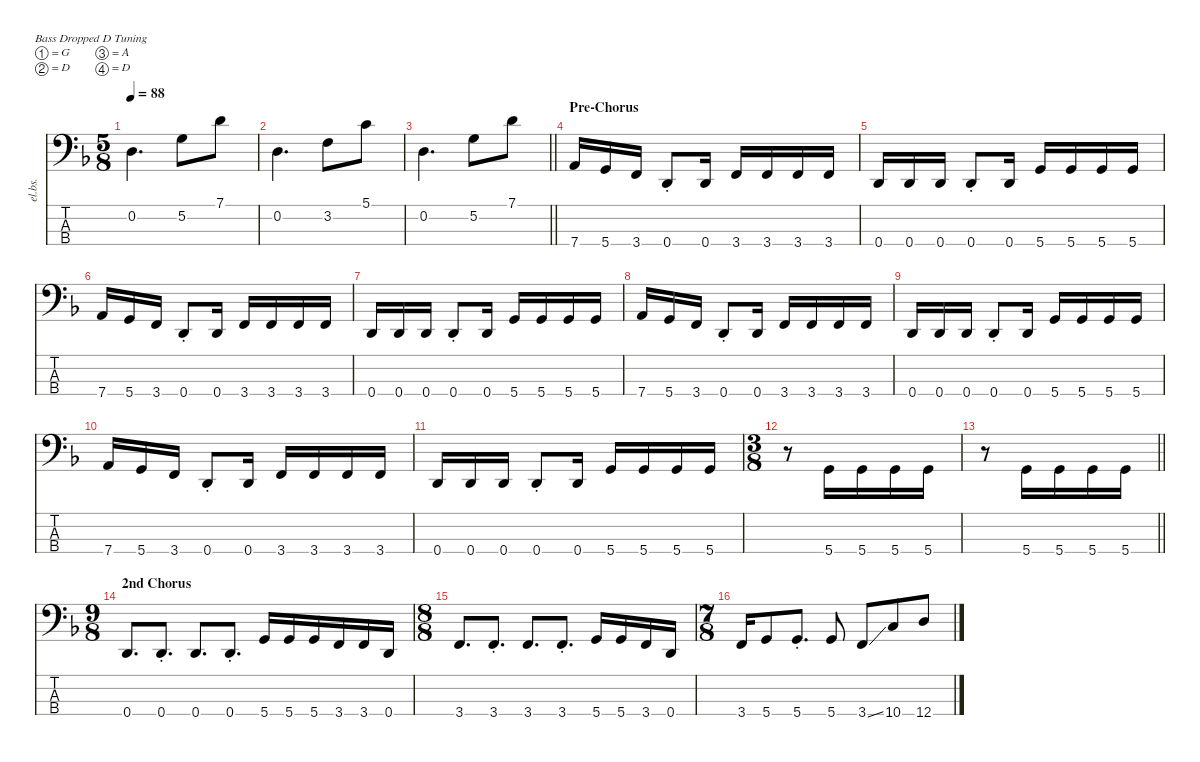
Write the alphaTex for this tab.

\defaultSystemsLayout 4
\hideDynamics
\bracketExtendMode nobrackets
\otherSystemsTrackNameOrientation horizontal
\track ("Bass w/ whammy" "el.bs.") {instrument electricbasspick}
\staff {score tabs}
\tuning (G2 D2 A1 D1)
\ts (5 8)
\tempo 88
\clef f4
\ks dminor
0.2{acc forcenatural}.4{d dy f beam Down beam split} 5.2{acc forcenatural}.8{beam Down} 7.1{acc forcenatural}.8{beam Down} |
0.2{acc forcenatural}.4{d beam Down} 3.2{acc forcenatural}.8{beam Down} 5.1{acc forcenatural}.8{beam Down} |
\barLineRight lightlight
0.2{acc forcenatural}.4{d beam Down beam split} 5.2{acc forcenatural}.8{beam Down} 7.1{acc forcenatural}.8{beam Down} |
\section ("" "Pre-Chorus")
7.4{acc forcenatural}.16{beam Up} 5.4{acc forcenatural}.16{beam Up beam merge} 3.4{acc forcenatural}.16{beam Up beam split} 0.4{st acc forcenatural}.8{beam Up beam merge} 0.4{acc forcenatural}.16{beam Up beam split} 3.4{acc forcenatural}.16{beam Up} 3.4{acc forcenatural}.16{beam Up beam merge} 3.4{acc forcenatural}.16{beam Up} 3.4{acc forcenatural}.16{beam Up} |
0.4{acc forcenatural}.16{beam Up} 0.4{acc forcenatural}.16{beam Up beam merge} 0.4{acc forcenatural}.16{beam Up beam split} 0.4{st acc forcenatural}.8{beam Up beam merge} 0.4{acc forcenatural}.16{beam Up beam split} 5.4{acc forcenatural}.16{beam Up} 5.4{acc forcenatural}.16{beam Up beam merge} 5.4{acc forcenatural}.16{beam Up} 5.4{acc forcenatural}.16{beam Up} |
7.4{acc forcenatural}.16{beam Up} 5.4{acc forcenatural}.16{beam Up beam merge} 3.4{acc forcenatural}.16{beam Up beam split} 0.4{st acc forcenatural}.8{beam Up beam merge} 0.4{acc forcenatural}.16{beam Up beam split} 3.4{acc forcenatural}.16{beam Up} 3.4{acc forcenatural}.16{beam Up beam merge} 3.4{acc forcenatural}.16{beam Up} 3.4{acc forcenatural}.16{beam Up} |
0.4{acc forcenatural}.16{beam Up} 0.4{acc forcenatural}.16{beam Up beam merge} 0.4{acc forcenatural}.16{beam Up beam split} 0.4{st acc forcenatural}.8{beam Up beam merge} 0.4{acc forcenatural}.16{beam Up beam split} 5.4{acc forcenatural}.16{beam Up} 5.4{acc forcenatural}.16{beam Up beam merge} 5.4{acc forcenatural}.16{beam Up} 5.4{acc forcenatural}.16{beam Up} |
7.4{acc forcenatural}.16{beam Up} 5.4{acc forcenatural}.16{beam Up beam merge} 3.4{acc forcenatural}.16{beam Up beam split} 0.4{st acc forcenatural}.8{beam Up beam merge} 0.4{acc forcenatural}.16{beam Up beam split} 3.4{acc forcenatural}.16{beam Up} 3.4{acc forcenatural}.16{beam Up beam merge} 3.4{acc forcenatural}.16{beam Up} 3.4{acc forcenatural}.16{beam Up} |
0.4{acc forcenatural}.16{beam Up} 0.4{acc forcenatural}.16{beam Up beam merge} 0.4{acc forcenatural}.16{beam Up beam split} 0.4{st acc forcenatural}.8{beam Up beam merge} 0.4{acc forcenatural}.16{beam Up beam split} 5.4{acc forcenatural}.16{beam Up} 5.4{acc forcenatural}.16{beam Up beam merge} 5.4{acc forcenatural}.16{beam Up} 5.4{acc forcenatural}.16{beam Up} |
7.4{acc forcenatural}.16{beam Up} 5.4{acc forcenatural}.16{beam Up beam merge} 3.4{acc forcenatural}.16{beam Up beam split} 0.4{st acc forcenatural}.8{beam Up beam merge} 0.4{acc forcenatural}.16{beam Up beam split} 3.4{acc forcenatural}.16{beam Up} 3.4{acc forcenatural}.16{beam Up beam merge} 3.4{acc forcenatural}.16{beam Up} 3.4{acc forcenatural}.16{beam Up} |
0.4{acc forcenatural}.16{beam Up} 0.4{acc forcenatural}.16{beam Up beam merge} 0.4{acc forcenatural}.16{beam Up beam split} 0.4{st acc forcenatural}.8{beam Up beam merge} 0.4{acc forcenatural}.16{beam Up beam split} 5.4{acc forcenatural}.16{beam Up} 5.4{acc forcenatural}.16{beam Up beam merge} 5.4{acc forcenatural}.16{beam Up} 5.4{acc forcenatural}.16{beam Up} |
\ts (3 8)
\beaming (8 3)
r.8{beam Down} 5.4{acc forcenatural}.16{beam Up} 5.4{acc forcenatural}.16{beam Up beam merge} 5.4{acc forcenatural}.16{beam Up} 5.4{acc forcenatural}.16{beam Up} |
\barLineRight lightlight
r.8{beam Down} 5.4{acc forcenatural}.16{beam Up} 5.4{acc forcenatural}.16{beam Up beam merge} 5.4{acc forcenatural}.16{beam Up} 5.4{acc forcenatural}.16{beam Up} |
\ts (9 8)
\beaming (8 3 2 4)
\section ("" "2nd Chorus")
0.4{acc forcenatural}.8{d beam Up} 0.4{st acc forcenatural}.8{d beam Up} 0.4{acc forcenatural}.8{d beam Up} 0.4{st acc forcenatural}.8{d beam Up} 5.4{acc forcenatural}.16{beam Up} 5.4{acc forcenatural}.16{beam Up} 5.4{acc forcenatural}.16{beam Up} 3.4{acc forcenatural}.16{beam Up} 3.4{acc forcenatural}.16{beam Up} 0.4{acc forcenatural}.16{beam Up} |
\ts (8 8)
\beaming (8 3 2 3)
3.4{acc forcenatural}.8{d beam Up beam merge} 3.4{st acc forcenatural}.8{d beam Up} 3.4{acc forcenatural}.8{d beam Up beam merge} 3.4{st acc forcenatural}.8{d beam Up} 5.4{acc forcenatural}.16{beam Up} 5.4{acc forcenatural}.16{beam Up beam merge} 3.4{acc forcenatural}.16{beam Up} 0.4{acc forcenatural}.16{beam Up} |
\ts (7 8)
\beaming (8 3 2 2)
3.4{acc forcenatural}.16{beam Up} 5.4{acc forcenatural}.8{beam Up beam merge} 5.4{st acc forcenatural}.8{d beam Up} 5.4{acc forcenatural}.8{beam Up beam split} 3.4{ss acc forcenatural}.8{beam Up beam merge} 10.4{acc forcenatural}.8{beam Up beam merge} 12.4{acc forcenatural}.8{beam Up}
